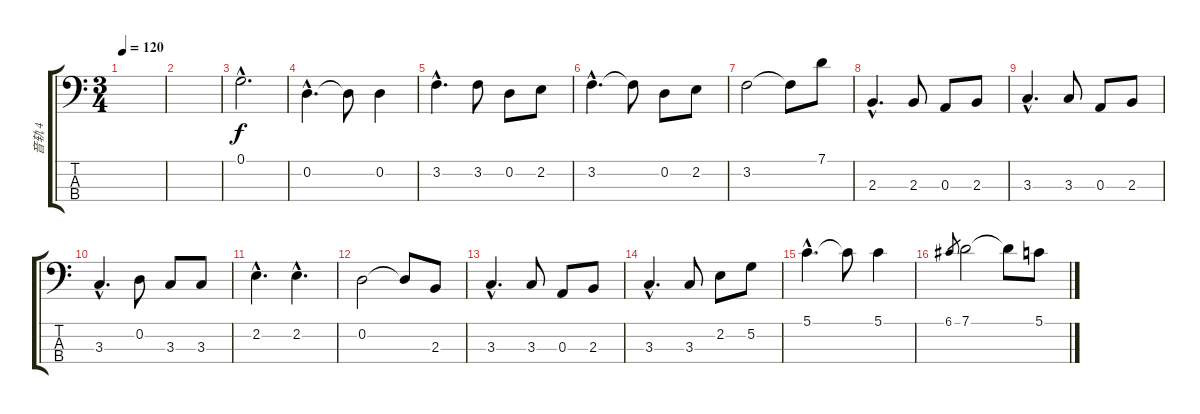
\track ("音轨 4" "音轨 4") {instrument electricbassfinger}
\staff {score tabs}
\tuning (G2 D2 A1 E1) {hide}
\ts (3 4)
\tempo 120
\clef f4
\ks c
|
|
0.1{hac}.2{d} |
0.2{hac}.4{d} 0.2{t}.8 0.2.4 |
3.2{hac}.4{d} 3.2.8 0.2.8 2.2.8 |
3.2{hac}.4{d} 3.2{t}.8 0.2.8 2.2.8 |
3.2.2 3.2{t}.8 7.1.8 |
2.3{hac}.4{d} 2.3.8 0.3.8 2.3.8 |
3.3{hac}.4{d} 3.3.8 0.3.8 2.3.8 |
3.3{hac}.4{d} 0.2.8 3.3.8 3.3.8 |
2.2{hac}.4{d} 2.2{hac}.4{d} |
0.2.2 0.2{t}.8 2.3.8 |
3.3{hac}.4{d} 3.3.8 0.3.8 2.3.8 |
3.3{hac}.4{d} 3.3.8 2.2.8 5.2.8 |
5.1{hac}.4{d} 5.1{t}.8 5.1.4 |
6.1.8{gr} 7.1.2 7.1{t}.8 5.1.8
